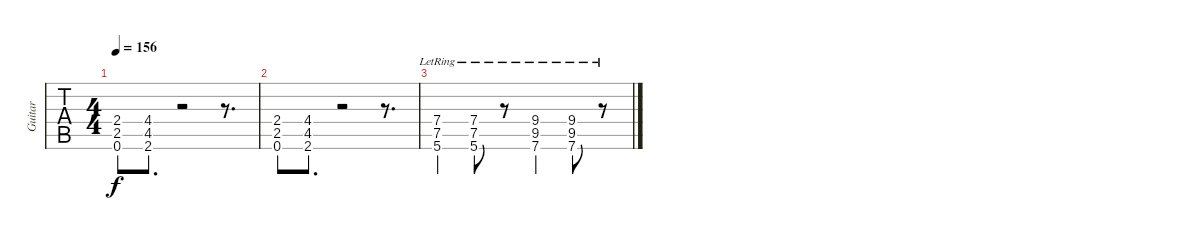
\track ("Guitar" "Guitar") {instrument distortionguitar}
\staff {tabs}
\tuning (Eb4 Bb3 Gb3 Db3 Ab2 Eb2) {hide}
\ts (4 4)
\tempo 156
\clef g2
\ks c
(2.4 2.5 0.6).8{dy f} (4.4 4.5 2.6).8{d} r.2 r.8{d} |
(2.4 2.5 0.6).8 (4.4 4.5 2.6).8{d} r.2 r.8{d} |
(7.4{lr} 7.5{lr} 5.6{lr}).4 (7.4{lr} 7.5{lr} 5.6{lr}).8 r.8 (9.4{lr} 9.5{lr} 7.6{lr}).4 (9.4{lr} 9.5{lr} 7.6{lr}).8 r.8
